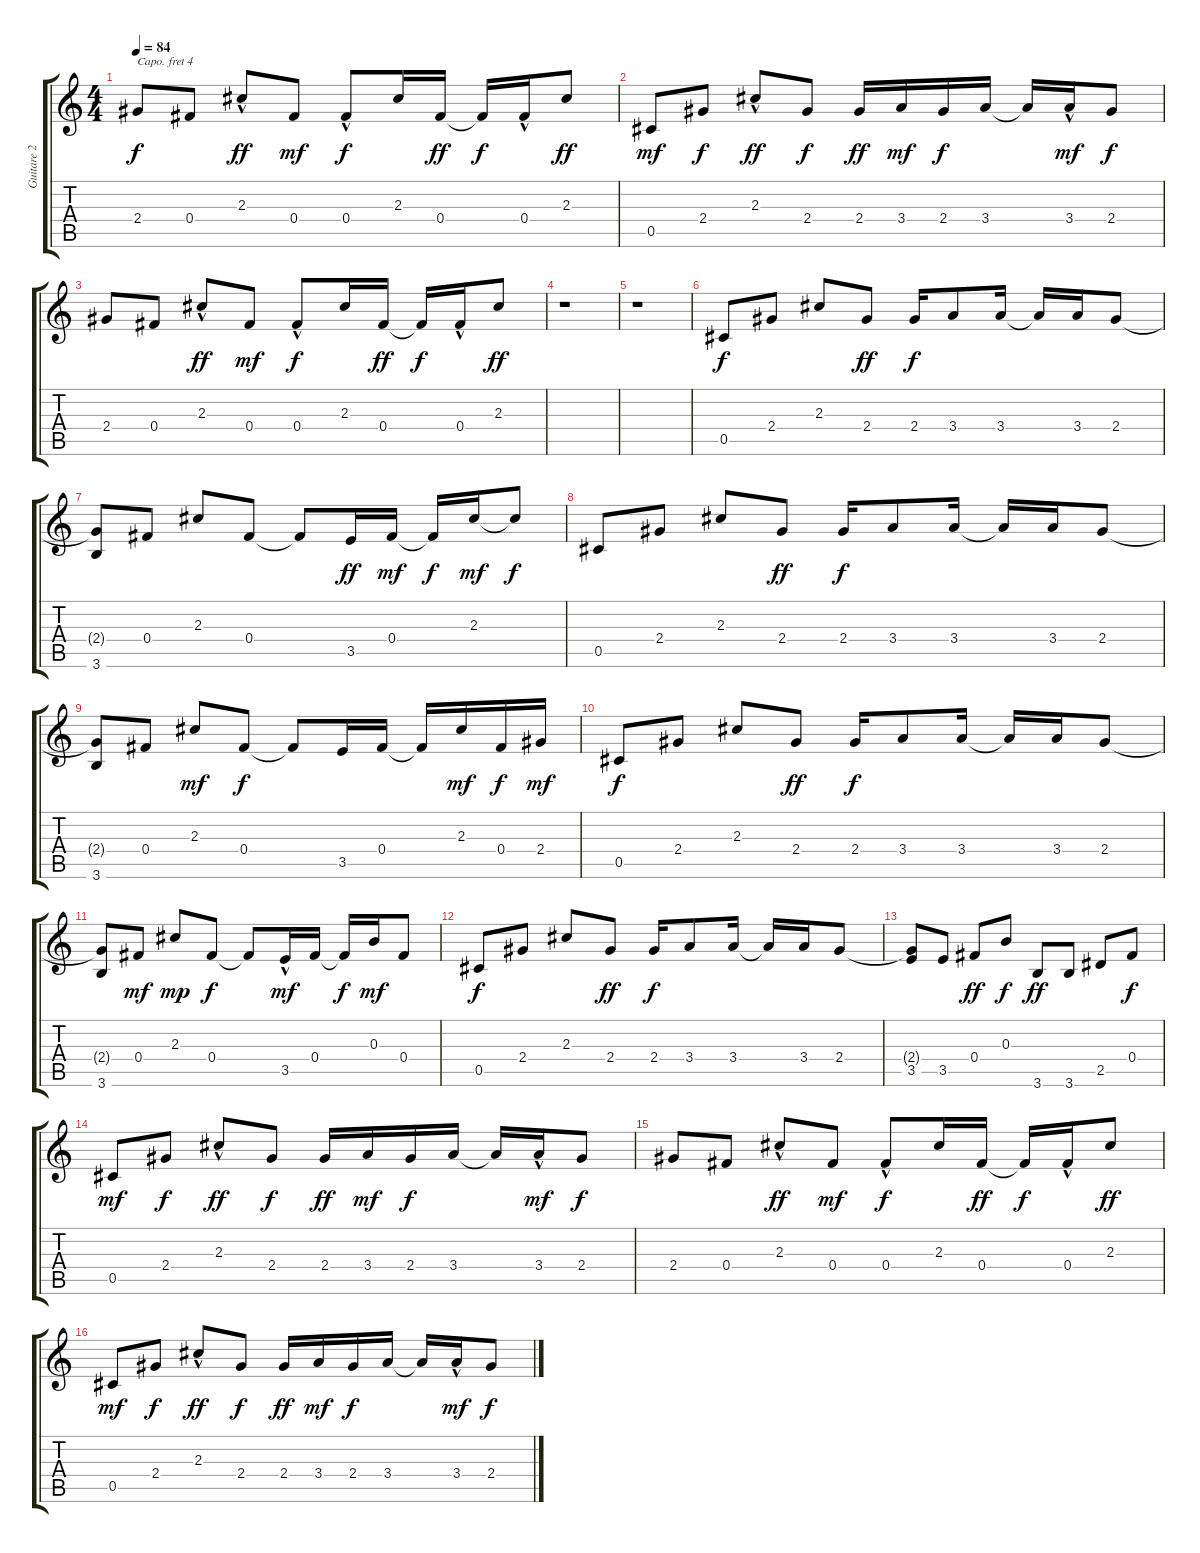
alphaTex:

\track ("Guitare 2" "Guitare 2") {instrument electricguitarjazz}
\staff {score tabs}
\capo 4
\tuning (E4 B3 G3 D3 A2 E2) {hide}
\ts (4 4)
\tempo 84
\clef g2
\ks c
2.4.8{dy f} 0.4.8 2.3{hac}.8{dy ff} 0.4.8{dy mf} 0.4{hac}.8{dy f} 2.3.16 0.4.16{dy ff} 0.4{t}.16{dy f} 0.4{hac}.16 2.3.8{dy ff} |
0.5.8{dy mf} 2.4.8{dy f} 2.3{hac}.8{dy ff} 2.4.8{dy f} 2.4.16{dy ff} 3.4.16{dy mf} 2.4.16{dy f} 3.4.16 3.4{t}.16 3.4{hac}.16{dy mf} 2.4.8{dy f} |
2.4.8 0.4.8 2.3{hac}.8{dy ff} 0.4.8{dy mf} 0.4{hac}.8{dy f} 2.3.16 0.4.16{dy ff} 0.4{t}.16{dy f} 0.4{hac}.16 2.3.8{dy ff} |
r.1 |
r.1 |
0.5.8{dy f} 2.4.8 2.3.8 2.4.8{dy ff} 2.4.16{dy f} 3.4.8 3.4.16 3.4{t}.16 3.4.16 2.4.8 |
(2.4{t} 3.6).8 0.4.8 2.3.8 0.4.8 0.4{t}.8 3.5.16{dy ff} 0.4.16{dy mf} 0.4{t}.16{dy f} 2.3.16{dy mf} 2.3{t}.8{dy f} |
0.5.8 2.4.8 2.3.8 2.4.8{dy ff} 2.4.16{dy f} 3.4.8 3.4.16 3.4{t}.16 3.4.16 2.4.8 |
(2.4{t} 3.6).8 0.4.8 2.3.8{dy mf} 0.4.8{dy f} 0.4{t}.8 3.5.16 0.4.16 0.4{t}.16 2.3.16{dy mf} 0.4.16{dy f} 2.4.16{dy mf} |
0.5.8{dy f} 2.4.8 2.3.8 2.4.8{dy ff} 2.4.16{dy f} 3.4.8 3.4.16 3.4{t}.16 3.4.16 2.4.8 |
(2.4{t} 3.6).8 0.4.8{dy mf} 2.3.8{dy mp} 0.4.8{dy f} 0.4{t}.8 3.5{hac}.16{dy mf} 0.4.16 0.4{t}.16{dy f} 0.3.16{dy mf} 0.4.8 |
0.5.8{dy f} 2.4.8 2.3.8 2.4.8{dy ff} 2.4.16{dy f} 3.4.8 3.4.16 3.4{t}.16 3.4.16 2.4.8 |
(2.4{t} 3.5).8 3.5.8 0.4.8{dy ff} 0.3.8{dy f} 3.6.8{dy ff} 3.6.8 2.5.8 0.4.8{dy f} |
0.5.8{dy mf} 2.4.8{dy f} 2.3{hac}.8{dy ff} 2.4.8{dy f} 2.4.16{dy ff} 3.4.16{dy mf} 2.4.16{dy f} 3.4.16 3.4{t}.16 3.4{hac}.16{dy mf} 2.4.8{dy f} |
2.4.8 0.4.8 2.3{hac}.8{dy ff} 0.4.8{dy mf} 0.4{hac}.8{dy f} 2.3.16 0.4.16{dy ff} 0.4{t}.16{dy f} 0.4{hac}.16 2.3.8{dy ff} |
0.5.8{dy mf} 2.4.8{dy f} 2.3{hac}.8{dy ff} 2.4.8{dy f} 2.4.16{dy ff} 3.4.16{dy mf} 2.4.16{dy f} 3.4.16 3.4{t}.16 3.4{hac}.16{dy mf} 2.4.8{dy f}
